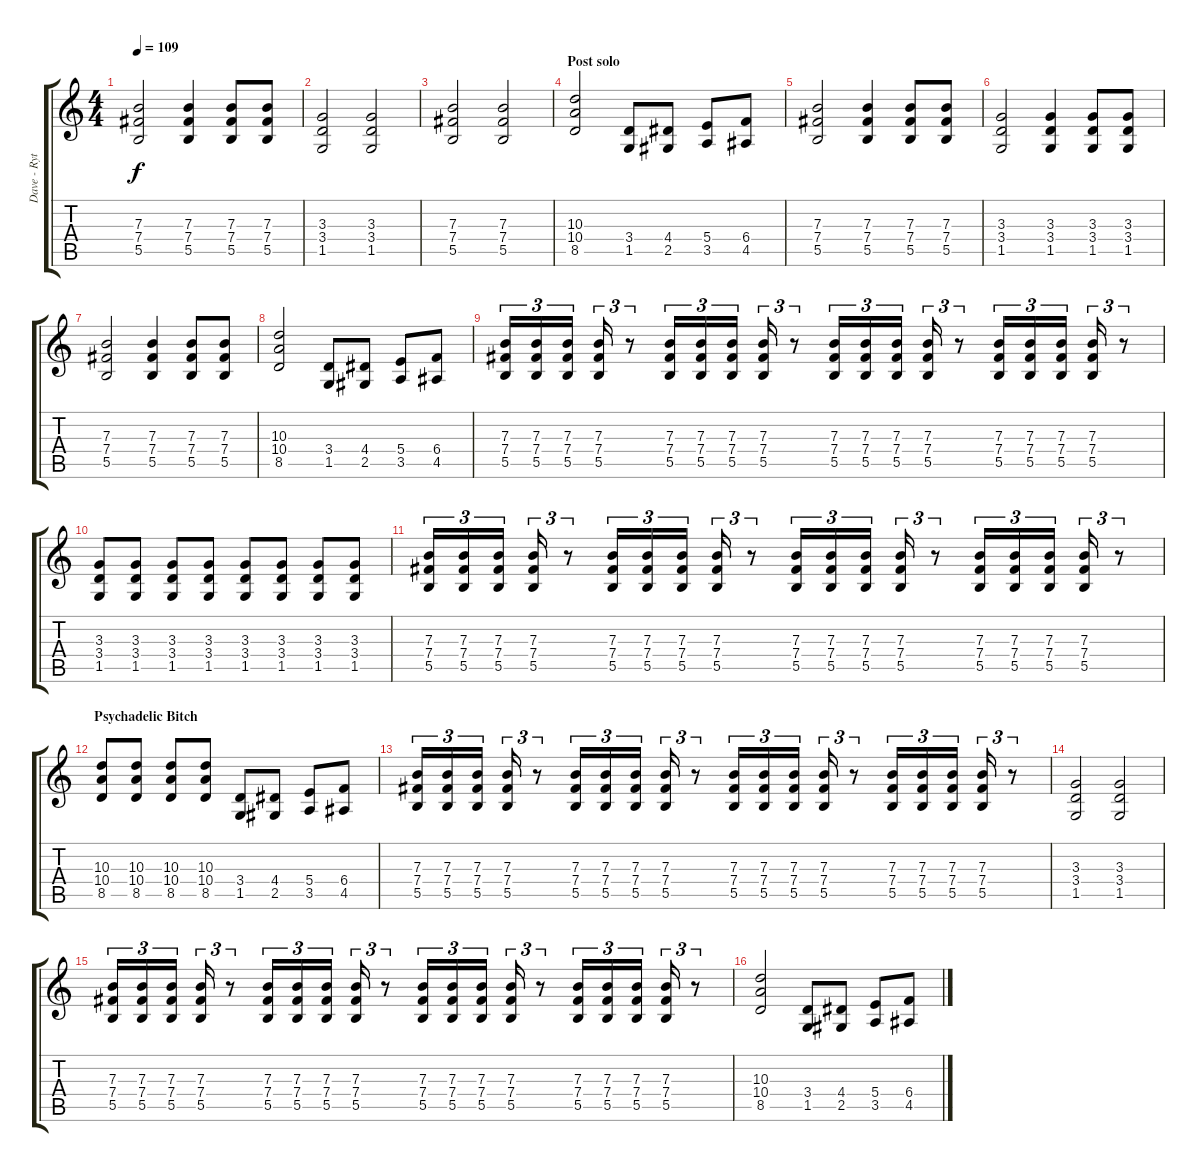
\track ("Dave - Rythm" "Dave - Ryt") {instrument distortionguitar}
\staff {score tabs}
\tuning (Db4 Ab3 E3 B2 Gb2 B1) {hide}
\ts (4 4)
\tempo 109
\clef g2
\ks c
(7.3 7.4 5.5).2{dy f} (7.3 7.4 5.5).4 (7.3 7.4 5.5).8 (7.3 7.4 5.5).8 |
(3.3 3.4 1.5).2 (3.3 3.4 1.5).2 |
(7.3 7.4 5.5).2 (7.3 7.4 5.5).2 |
\section ("" "Post solo")
(10.3 10.4 8.5).2 (3.4 1.5).8 (4.4 2.5).8 (5.4 3.5).8 (6.4 4.5).8 |
(7.3 7.4 5.5).2 (7.3 7.4 5.5).4 (7.3 7.4 5.5).8 (7.3 7.4 5.5).8 |
(3.3 3.4 1.5).2 (3.3 3.4 1.5).4 (3.3 3.4 1.5).8 (3.3 3.4 1.5).8 |
(7.3 7.4 5.5).2 (7.3 7.4 5.5).4 (7.3 7.4 5.5).8 (7.3 7.4 5.5).8 |
(10.3 10.4 8.5).2 (3.4 1.5).8 (4.4 2.5).8 (5.4 3.5).8 (6.4 4.5).8 |
(7.3 7.4 5.5).16{tu (3 2)} (7.3 7.4 5.5).16{tu (3 2)} (7.3 7.4 5.5).16{tu (3 2)} (7.3 7.4 5.5).16{tu (3 2)} r.8{tu (3 2)} (7.3 7.4 5.5).16{tu (3 2)} (7.3 7.4 5.5).16{tu (3 2)} (7.3 7.4 5.5).16{tu (3 2)} (7.3 7.4 5.5).16{tu (3 2)} r.8{tu (3 2)} (7.3 7.4 5.5).16{tu (3 2)} (7.3 7.4 5.5).16{tu (3 2)} (7.3 7.4 5.5).16{tu (3 2)} (7.3 7.4 5.5).16{tu (3 2)} r.8{tu (3 2)} (7.3 7.4 5.5).16{tu (3 2)} (7.3 7.4 5.5).16{tu (3 2)} (7.3 7.4 5.5).16{tu (3 2)} (7.3 7.4 5.5).16{tu (3 2)} r.8{tu (3 2)} |
(3.3 3.4 1.5).8 (3.3 3.4 1.5).8 (3.3 3.4 1.5).8 (3.3 3.4 1.5).8 (3.3 3.4 1.5).8 (3.3 3.4 1.5).8 (3.3 3.4 1.5).8 (3.3 3.4 1.5).8 |
(7.3 7.4 5.5).16{tu (3 2)} (7.3 7.4 5.5).16{tu (3 2)} (7.3 7.4 5.5).16{tu (3 2)} (7.3 7.4 5.5).16{tu (3 2)} r.8{tu (3 2)} (7.3 7.4 5.5).16{tu (3 2)} (7.3 7.4 5.5).16{tu (3 2)} (7.3 7.4 5.5).16{tu (3 2)} (7.3 7.4 5.5).16{tu (3 2)} r.8{tu (3 2)} (7.3 7.4 5.5).16{tu (3 2)} (7.3 7.4 5.5).16{tu (3 2)} (7.3 7.4 5.5).16{tu (3 2)} (7.3 7.4 5.5).16{tu (3 2)} r.8{tu (3 2)} (7.3 7.4 5.5).16{tu (3 2)} (7.3 7.4 5.5).16{tu (3 2)} (7.3 7.4 5.5).16{tu (3 2)} (7.3 7.4 5.5).16{tu (3 2)} r.8{tu (3 2)} |
\section ("" "Psychadelic Bitch")
(10.3 10.4 8.5).8 (10.3 10.4 8.5).8 (10.3 10.4 8.5).8 (10.3 10.4 8.5).8 (3.4 1.5).8 (4.4 2.5).8 (5.4 3.5).8 (6.4 4.5).8 |
(7.3 7.4 5.5).16{tu (3 2)} (7.3 7.4 5.5).16{tu (3 2)} (7.3 7.4 5.5).16{tu (3 2)} (7.3 7.4 5.5).16{tu (3 2)} r.8{tu (3 2)} (7.3 7.4 5.5).16{tu (3 2)} (7.3 7.4 5.5).16{tu (3 2)} (7.3 7.4 5.5).16{tu (3 2)} (7.3 7.4 5.5).16{tu (3 2)} r.8{tu (3 2)} (7.3 7.4 5.5).16{tu (3 2)} (7.3 7.4 5.5).16{tu (3 2)} (7.3 7.4 5.5).16{tu (3 2)} (7.3 7.4 5.5).16{tu (3 2)} r.8{tu (3 2)} (7.3 7.4 5.5).16{tu (3 2)} (7.3 7.4 5.5).16{tu (3 2)} (7.3 7.4 5.5).16{tu (3 2)} (7.3 7.4 5.5).16{tu (3 2)} r.8{tu (3 2)} |
(3.3 3.4 1.5).2 (3.3 3.4 1.5).2 |
(7.3 7.4 5.5).16{tu (3 2)} (7.3 7.4 5.5).16{tu (3 2)} (7.3 7.4 5.5).16{tu (3 2)} (7.3 7.4 5.5).16{tu (3 2)} r.8{tu (3 2)} (7.3 7.4 5.5).16{tu (3 2)} (7.3 7.4 5.5).16{tu (3 2)} (7.3 7.4 5.5).16{tu (3 2)} (7.3 7.4 5.5).16{tu (3 2)} r.8{tu (3 2)} (7.3 7.4 5.5).16{tu (3 2)} (7.3 7.4 5.5).16{tu (3 2)} (7.3 7.4 5.5).16{tu (3 2)} (7.3 7.4 5.5).16{tu (3 2)} r.8{tu (3 2)} (7.3 7.4 5.5).16{tu (3 2)} (7.3 7.4 5.5).16{tu (3 2)} (7.3 7.4 5.5).16{tu (3 2)} (7.3 7.4 5.5).16{tu (3 2)} r.8{tu (3 2)} |
(10.3 10.4 8.5).2 (3.4 1.5).8 (4.4 2.5).8 (5.4 3.5).8 (6.4 4.5).8
